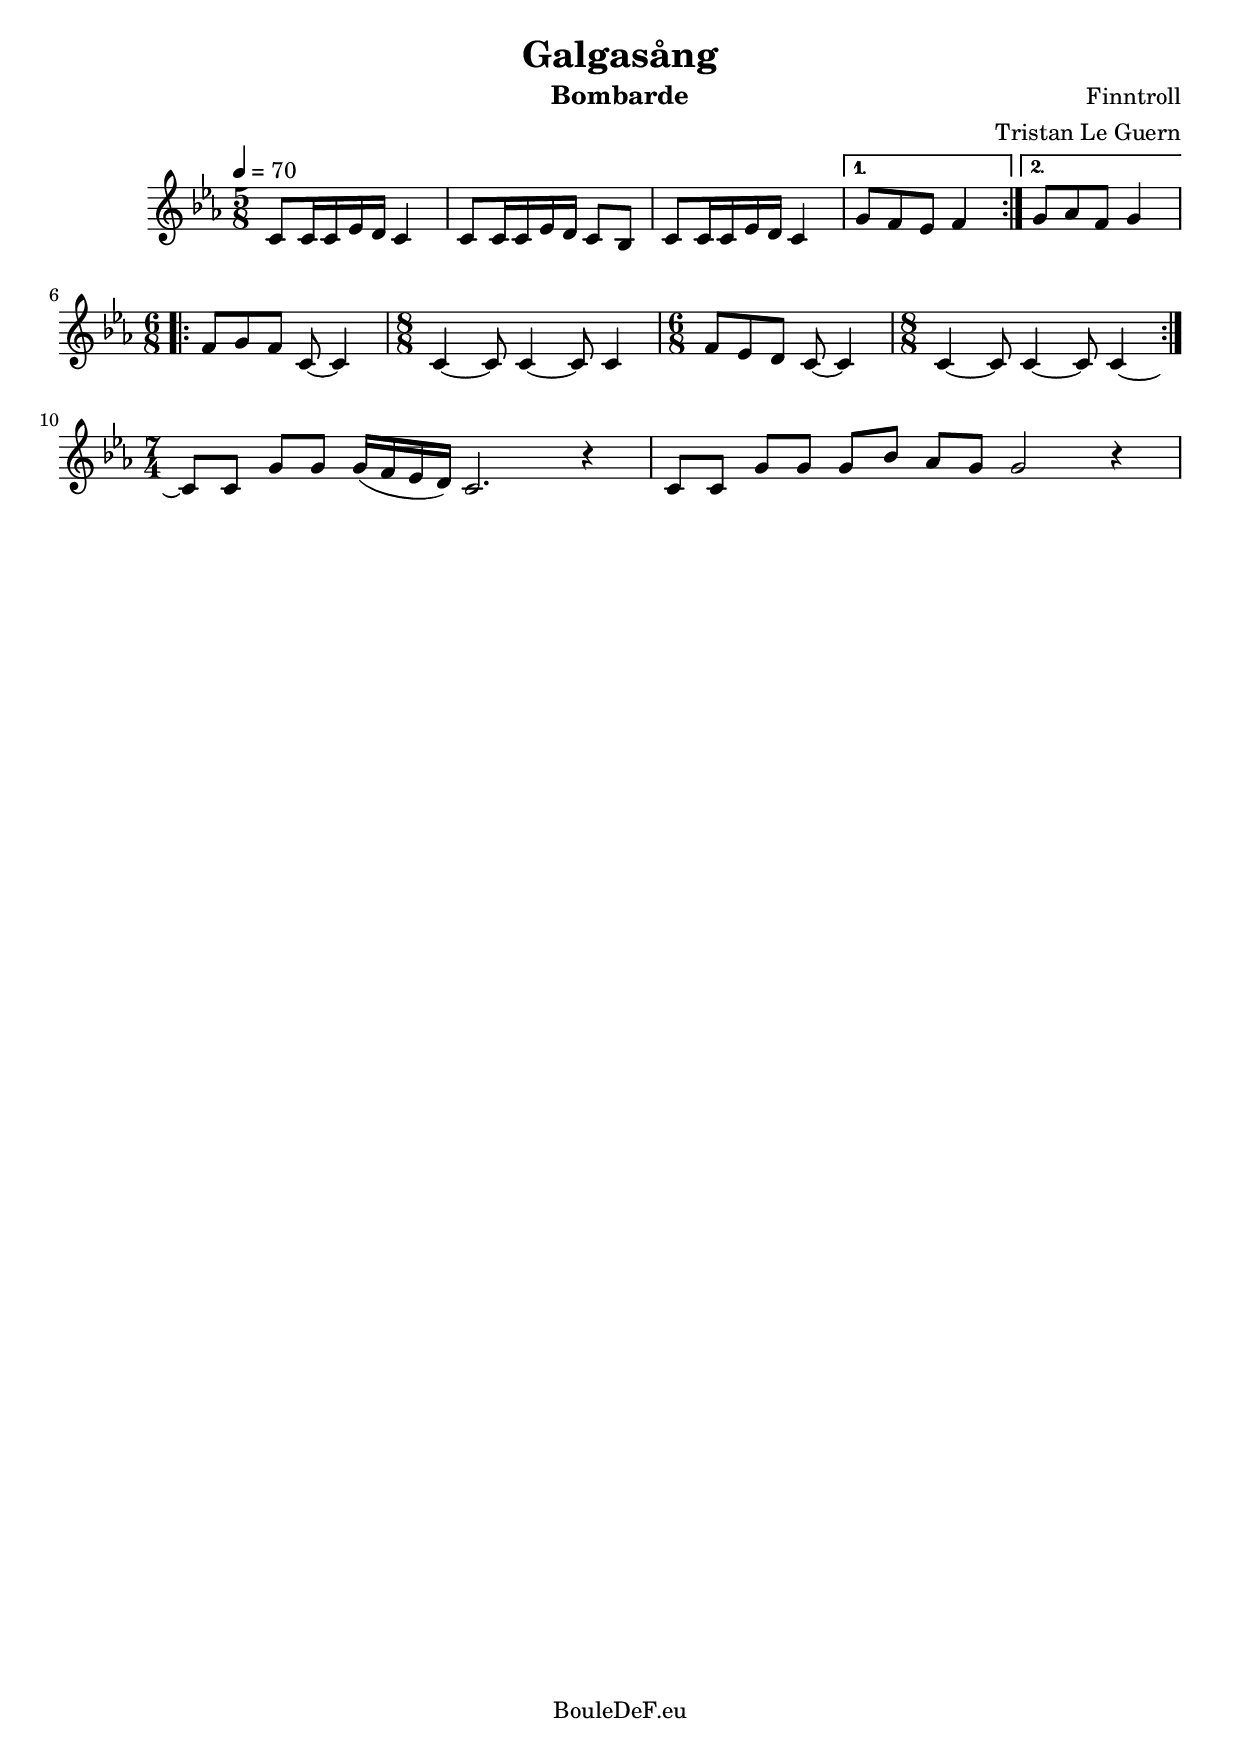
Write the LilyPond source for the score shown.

\version "2.16.0"
\include "italiano.ly"

\header {
	title = "Galgasång"
	composer = "Finntroll"
	arranger = "Tristan Le Guern"
	instrument = "Bombarde"
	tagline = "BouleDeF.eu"
}

galgasang = \relative si {
	\clef treble
	\key mib \major
	\tempo 4 = 70

	\time 5/8

	\repeat volta 2 {
		| do8 do16 do mib re do4
		| do8 do16 do mib re do8 sib
		| do8 do16 do mib re do4
	}
	\alternative {
		{| sol'8 fa mib fa4}
		{| sol8 lab fa sol4}
	} \break

	\repeat volta 2 {
		| \time 6/8 fa8 sol8 fa do8~ do4
		%| \time 8/8 do16 do do do do8 do16 do do do do8 do16 do16 do16 do16
		| \time 8/8 do4~ do8 do4~ do8 do4~
		| \time 6/8 fa8 mib re do8~ do4
		| \time 8/8 do4~ do8 do4~ do8 do4~
	}

	\time 7/4
	| do8 do sol' sol sol16( fa mib re) do2. r4
	| do8 do sol' sol sol sib lab sol sol2 r4
}

\score {
	\new Staff {
		\galgasang
	}
	\layout {
		\context {
		\Staff
		\override TimeSignature #'break-visibility = #'#(#f #t #t)
		}
	}
}
\score {
	\new Staff {
		\unfoldRepeats {\galgasang}
	}
	\midi {}
}
